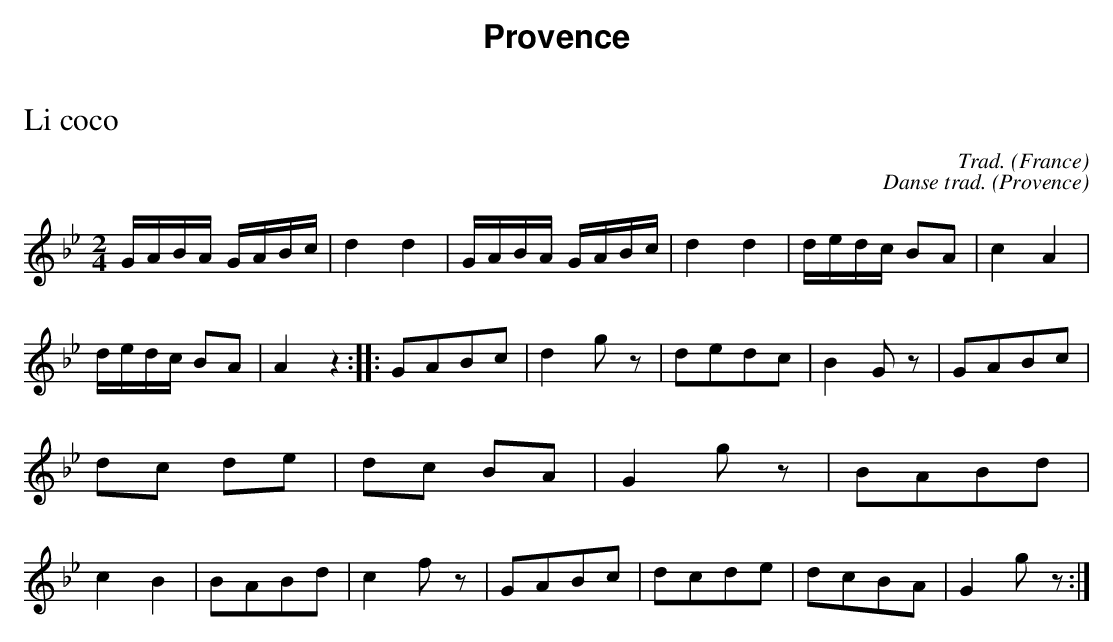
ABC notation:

X:1
T:Li coco
O:France
C:Trad.
M:2/4
L:1/8
K:Bb
G/A/B/A/ G/A/B/c/ | d2d2 | G/A/B/A/ G/A/B/c/ | d2d2 | d/e/d/c/ BA | c2A2 | d/e/d/c/ BA | A2z2 :: \
GABc | d2gz | dedc | B2Gz | GABc | dc de | dc BA | G2gz | BABd | c2B2 | BABd | c2fz | GABc | dcde | dcBA | G2gz :|
